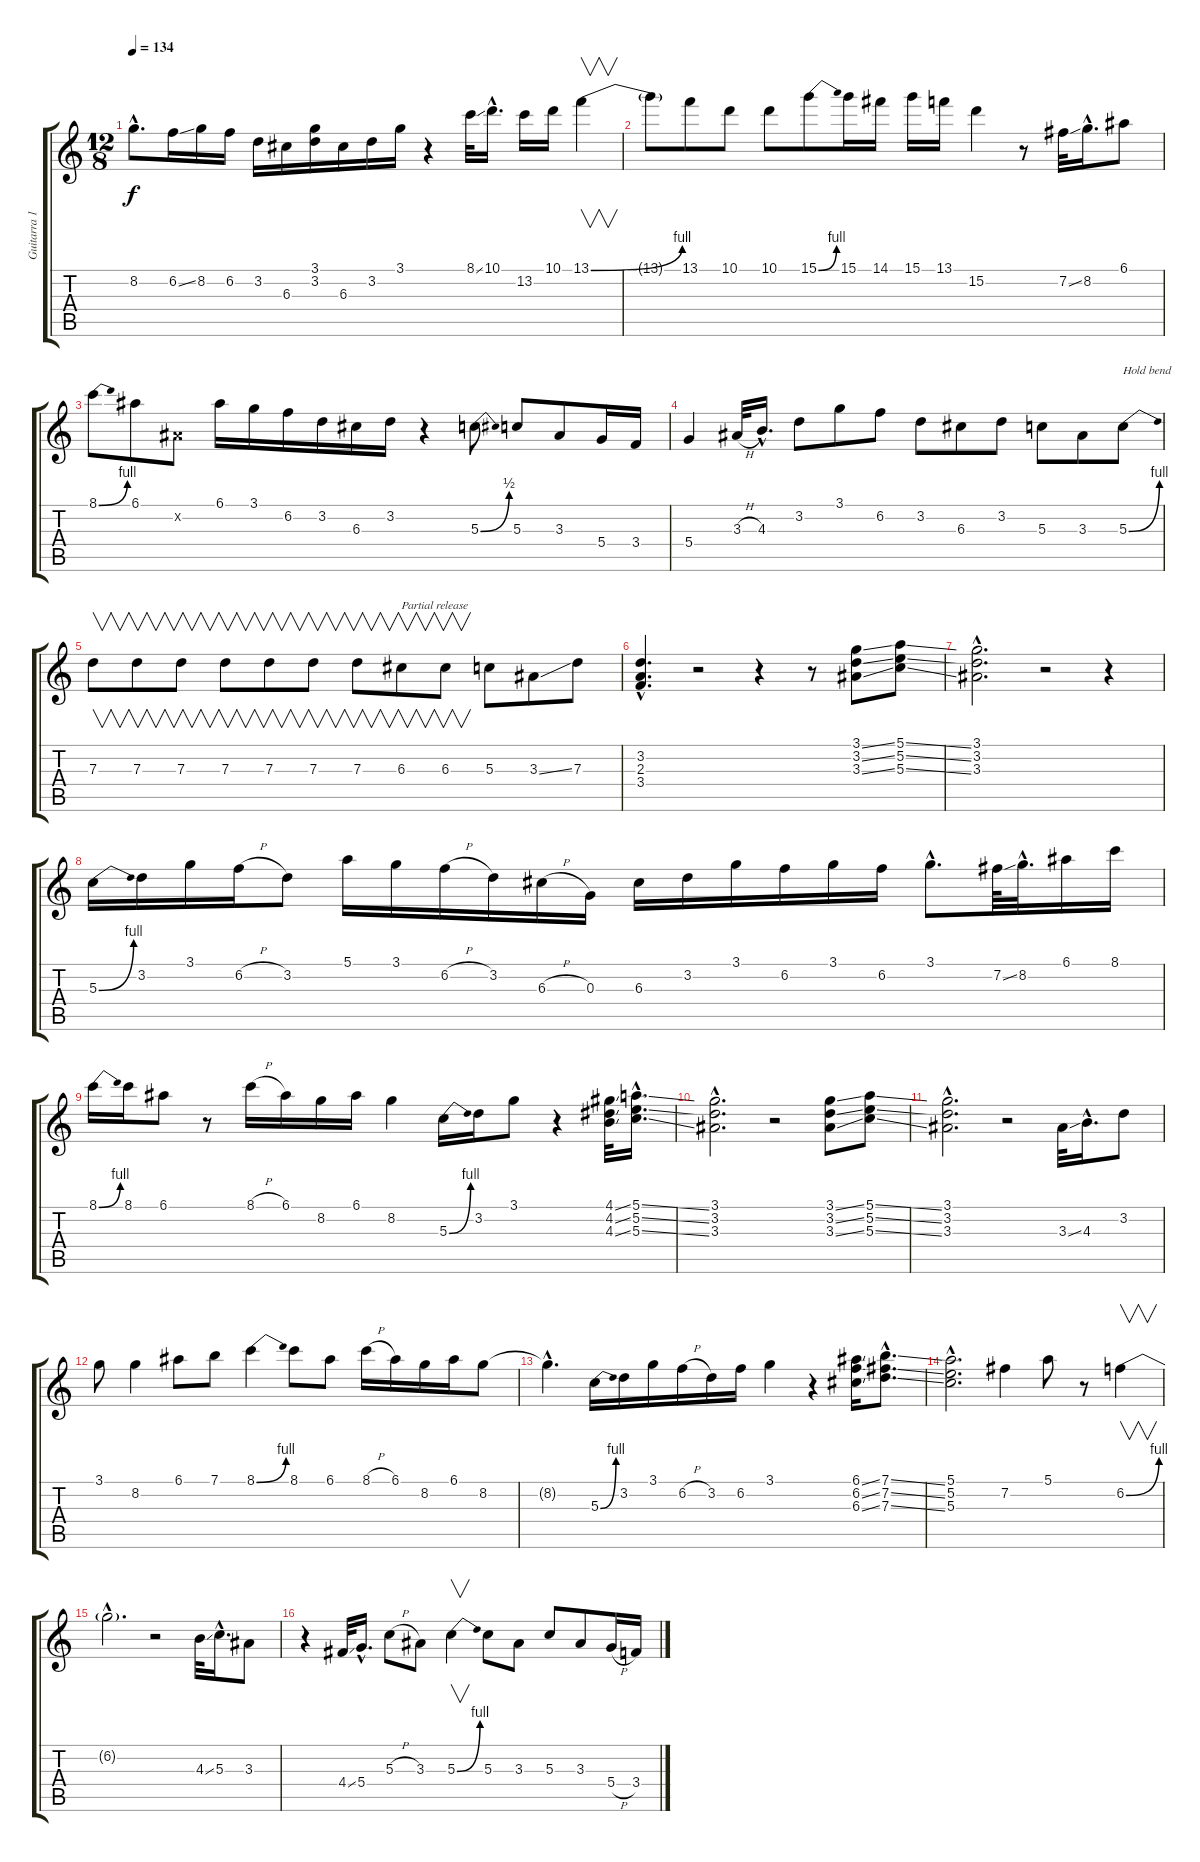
\track ("Guitarra 1" "Guitarra 1") {instrument overdrivenguitar}
\staff {score tabs}
\tuning (E4 B3 G3 D3 A2 E2) {hide}
\ts (12 8)
\tempo 134
\clef g2
\ks c
8.2{hac t}.8{d dy f} 6.2{ss}.16 8.2.16 6.2.16 3.2.16 6.3.16 (3.1 3.2).16 6.3.16 3.2.16 3.1.16 r.4 8.1{ss}.32 10.1{hac}.16{d} 13.2.16 10.1.16 13.1{be (bend 0 0 60 4)}.4{v} |
13.1{t}.8 13.1.8 10.1.8 10.1.8 15.1{be (bend 0 0 60 4)}.8 15.1.16 14.1.16 15.1.16 13.1.16 15.2.4 r.8 7.2{ss}.32 8.2{hac}.16{d} 6.1.8 |
8.1{be (bend 0 0 60 4)}.8 6.1.8 -1.2{x}.8 6.1.16 3.1.16 6.2.16 3.2.16 6.3.16 3.2.16 r.4 5.3{be (bend 0 0 60 2)}.8 5.3.8 3.3.8 5.4.16 3.4.16 |
5.4.4 3.3{h}.32 4.3{hac}.16{d} 3.2.8 3.1.8 6.2.8 3.2.8 6.3.8 3.2.8 5.3.8 3.3.8 5.3{be (bend 0 0 60 4)}.8{txt "Hold bend"} |
7.3.8{v} 7.3.8{v} 7.3.8{v} 7.3.8{v} 7.3.8{v} 7.3.8{v} 7.3.8{v} 6.3.8{v txt "Partial release"} 6.3.8{v} 5.3.8 3.3{ss}.8 7.3.8 |
(3.2{hac} 2.3{hac} 3.4{hac}).4{d} r.2 r.4 r.8 (3.1{ss} 3.2{ss} 3.3{ss}).8 (5.1{ss} 5.2{ss} 5.3{ss}).8 |
(3.1{hac} 3.2{hac} 3.3{hac}).2{d} r.2 r.4 |
5.3{be (bend 0 0 60 4)}.16 3.2.16 3.1.16 6.2{h}.16 3.2.8 5.1.16 3.1.16 6.2{h}.16 3.2.16 6.3{h}.16 0.3.16 6.3.16 3.2.16 3.1.16 6.2.16 3.1.16 6.2.16 3.1{hac}.8{d} 7.2{ss}.64 8.2{hac}.32{d} 6.1.16 8.1.16 |
8.1{be (bend 0 0 60 4)}.16 8.1.16 6.1.8 r.8 8.1{h}.16 6.1.16 8.2.16 6.1.16 8.2.4 5.3{be (bend 0 0 60 4)}.16 3.2.16 3.1.8 r.4 (4.1{ss} 4.2{ss} 4.3{ss}).32 (5.1{ss hac} 5.2{ss hac} 5.3{ss hac}).16{d} |
(3.1{hac} 3.2{hac} 3.3{hac}).2{d} r.2 (3.1{ss} 3.2{ss} 3.3{ss}).8 (5.1{ss} 5.2{ss} 5.3{ss}).8 |
(3.1{hac} 3.2{hac} 3.3{hac}).2{d} r.2 3.3{ss}.32 4.3{hac}.16{d} 3.2.8 |
3.1.8 8.2.4 6.1.8 7.1.8 8.1{be (bend 0 0 60 4)}.4 8.1.8 6.1.8 8.1{h}.16 6.1.16 8.2.16 6.1.16 8.2.8 |
8.2{hac t}.4{d} 5.3{be (bend 0 0 60 4)}.16 3.2.16 3.1.16 6.2{h}.16 3.2.16 6.2.16 3.1.4 r.4 (6.1{ss} 6.2{ss} 6.3{ss}).16 (7.1{ss hac} 7.2{ss hac} 7.3{ss hac}).8{d} |
(5.1{hac} 5.2{hac} 5.3{hac}).2{d} 7.2.4 5.1.8 r.8 6.2{be (bend 0 0 60 4)}.4{v} |
6.2{hac t}.2{d} r.2 4.3{ss}.32 5.3{hac}.16{d} 3.3.8 |
r.4 4.4{ss}.32 5.4{hac}.16{d} 5.3{h}.8 3.3.8 5.3{be (bend 0 0 60 4)}.4{v} 5.3.8 3.3.8 5.3.8 3.3.8 5.4{h}.16 3.4.16
